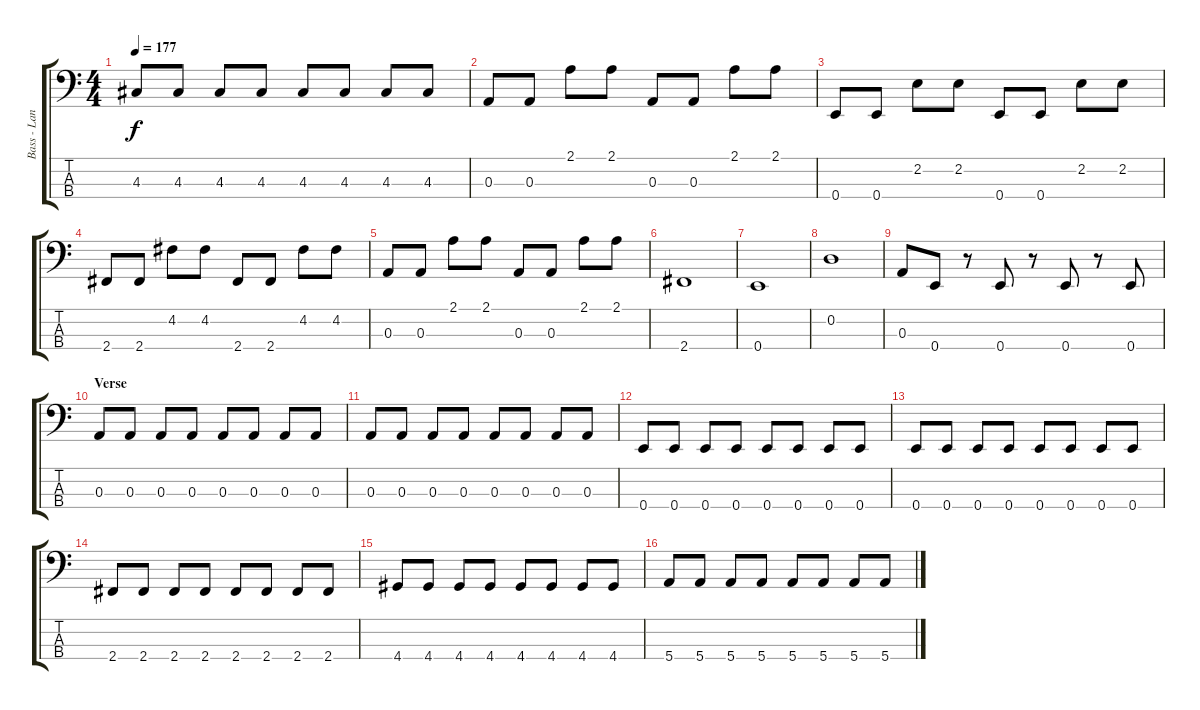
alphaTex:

\track ("Bass - Lani Perkis" "Bass - Lan") {instrument electricbasspick}
\staff {score tabs}
\tuning (G2 D2 A1 E1) {hide}
\ts (4 4)
\tempo 177
\clef f4
\ks c
4.3{t}.8{dy f} 4.3.8 4.3.8 4.3.8 4.3.8 4.3.8 4.3.8 4.3.8 |
0.3.8 0.3.8 2.1.8 2.1.8 0.3.8 0.3.8 2.1.8 2.1.8 |
0.4.8 0.4.8 2.2.8 2.2.8 0.4.8 0.4.8 2.2.8 2.2.8 |
2.4.8 2.4.8 4.2.8 4.2.8 2.4.8 2.4.8 4.2.8 4.2.8 |
0.3.8 0.3.8 2.1.8 2.1.8 0.3.8 0.3.8 2.1.8 2.1.8 |
2.4.1 |
0.4.1 |
0.2.1 |
0.3.8 0.4.8 r.8 0.4.8 r.8 0.4.8 r.8 0.4.8 |
\section ("" "Verse")
0.3.8 0.3.8 0.3.8 0.3.8 0.3.8 0.3.8 0.3.8 0.3.8 |
0.3.8 0.3.8 0.3.8 0.3.8 0.3.8 0.3.8 0.3.8 0.3.8 |
0.4.8 0.4.8 0.4.8 0.4.8 0.4.8 0.4.8 0.4.8 0.4.8 |
0.4.8 0.4.8 0.4.8 0.4.8 0.4.8 0.4.8 0.4.8 0.4.8 |
2.4.8 2.4.8 2.4.8 2.4.8 2.4.8 2.4.8 2.4.8 2.4.8 |
4.4.8 4.4.8 4.4.8 4.4.8 4.4.8 4.4.8 4.4.8 4.4.8 |
5.4.8 5.4.8 5.4.8 5.4.8 5.4.8 5.4.8 5.4.8 5.4.8
